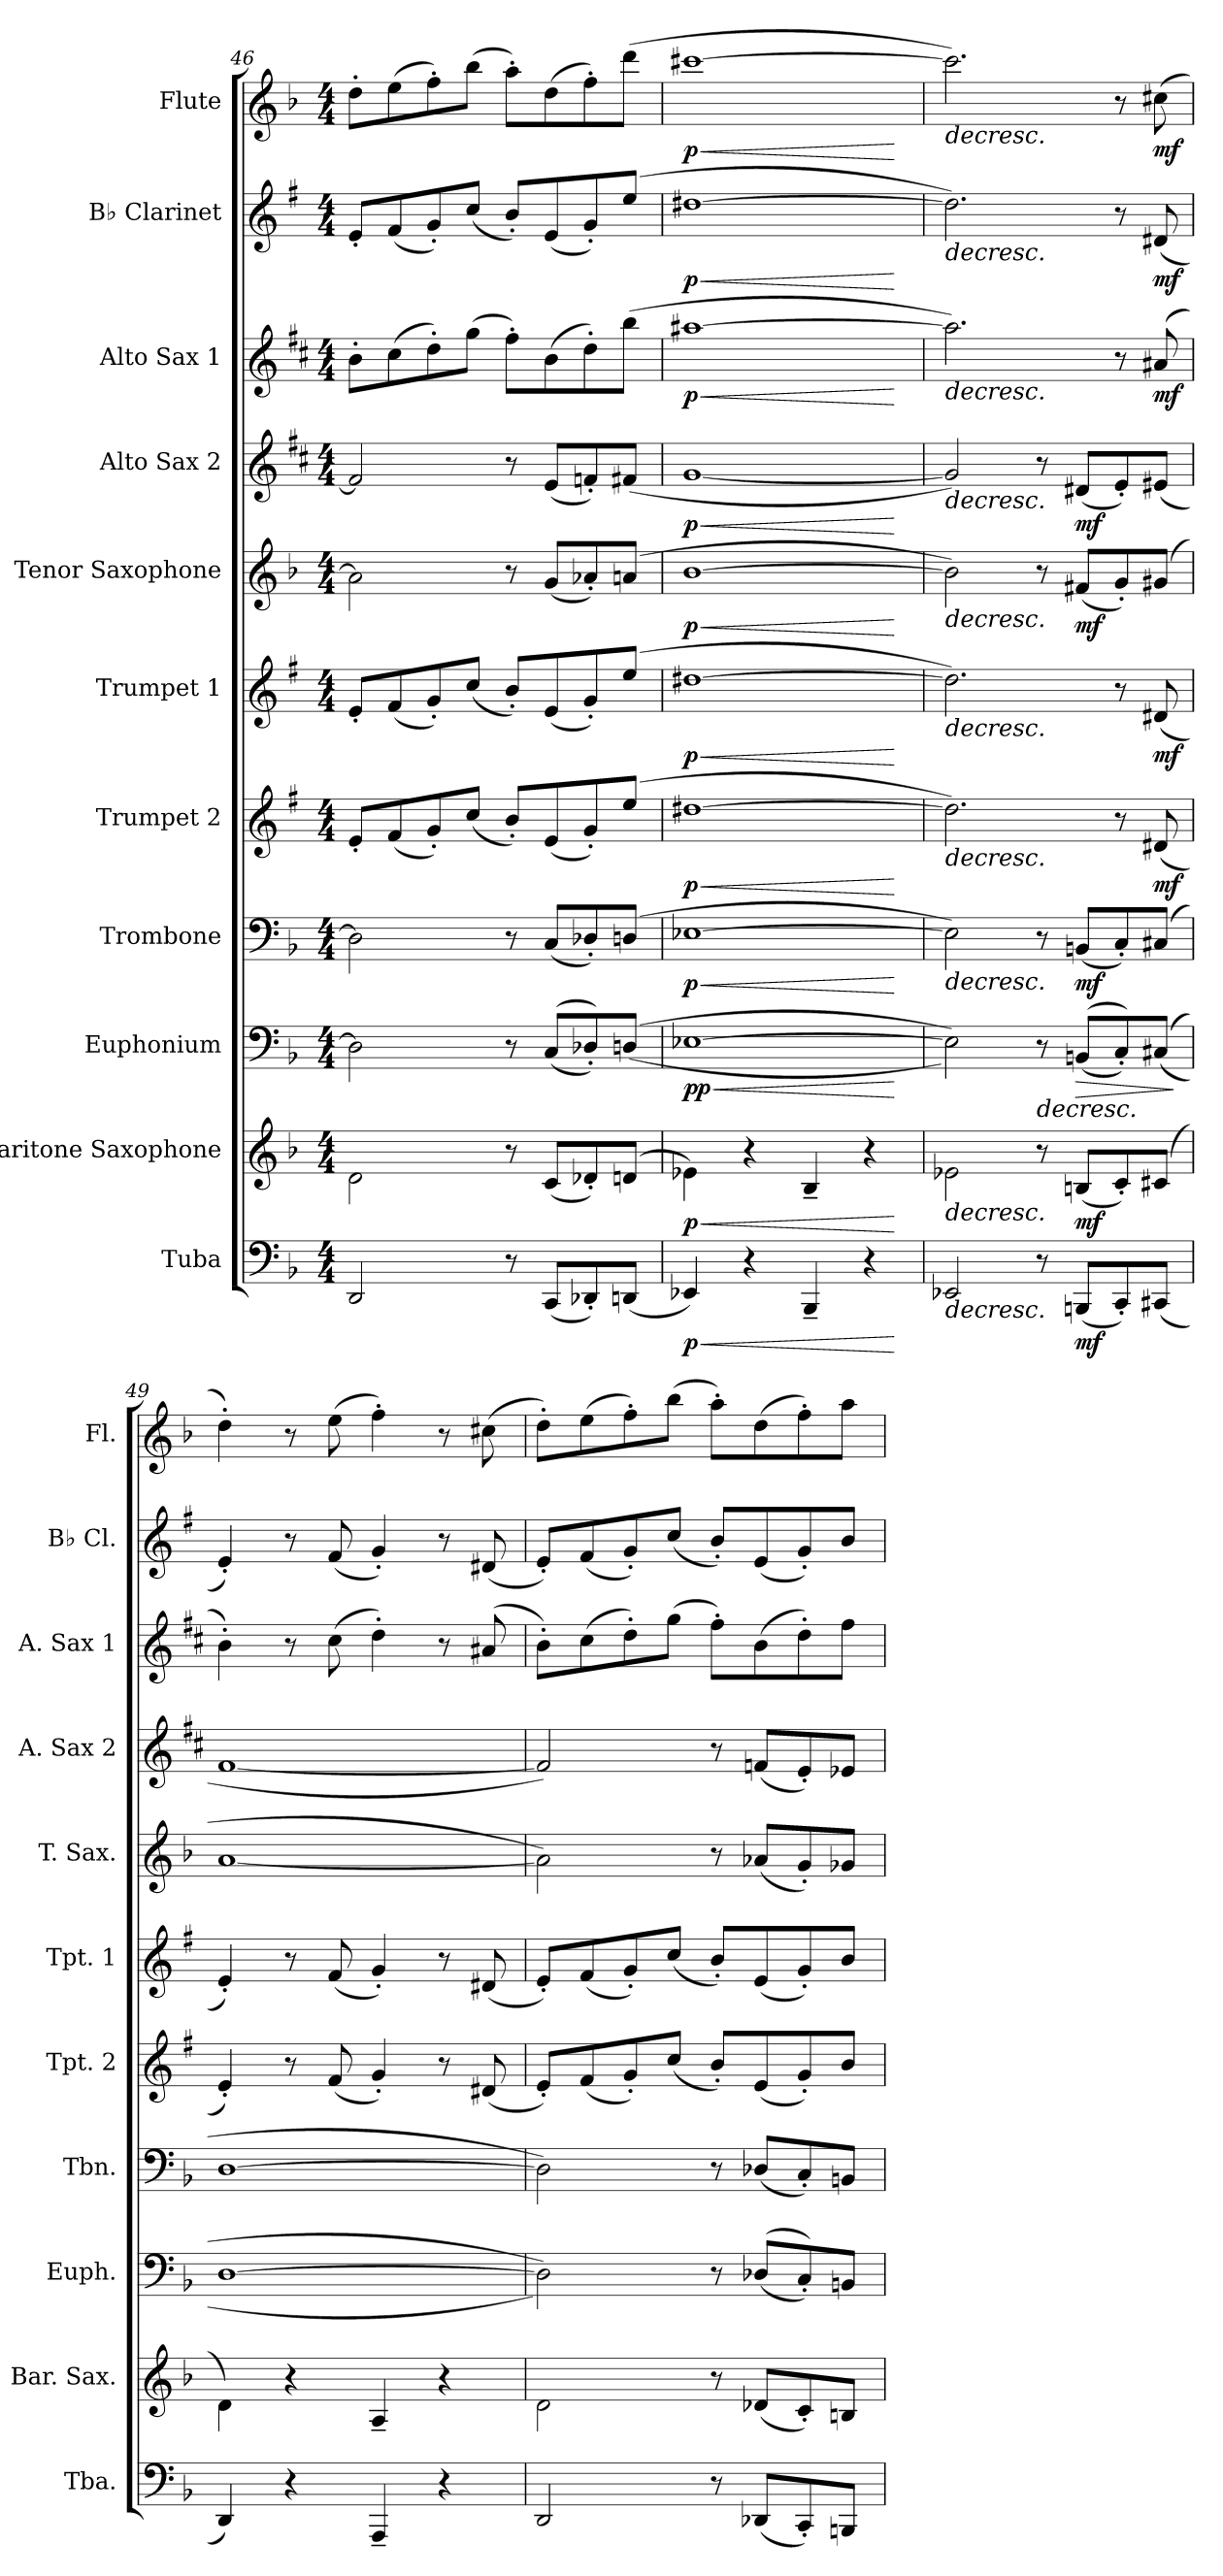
**kern	**dynam	**kern	**dynam	**kern	**dynam	**kern	**dynam	**kern	**dynam	**kern	**dynam	**kern	**dynam	**kern	**dynam	**kern	**dynam	**kern	**dynam	**kern	**dynam
*part11	*part11	*part10	*part10	*part9	*part9	*part8	*part8	*part7	*part7	*part6	*part6	*part5	*part5	*part4	*part4	*part3	*part3	*part2	*part2	*part1	*part1
*staff11	*staff11	*staff10	*staff10	*staff9	*staff9	*staff8	*staff8	*staff7	*staff7	*staff6	*staff6	*staff5	*staff5	*staff4	*staff4	*staff3	*staff3	*staff2	*staff2	*staff1	*staff1
*I"Tuba	*	*I"Baritone Saxophone	*	*I"Euphonium	*	*I"Trombone	*	*I"Trumpet 2	*	*I"Trumpet 1	*	*I"Tenor Saxophone	*	*I"Alto Sax 2	*	*I"Alto Sax 1	*	*I"B♭ Clarinet	*	*I"Flute	*
*I'Tba.	*	*I'Bar. Sax.	*	*I'Euph.	*	*I'Tbn.	*	*I'Tpt. 2	*	*I'Tpt. 1	*	*I'T. Sax.	*	*I'A. Sax 2	*	*I'A. Sax 1	*	*I'B♭ Cl.	*	*I'Fl.	*
*clefF4	*	*clefG2	*	*clefF4	*	*clefF4	*	*clefG2	*	*clefG2	*	*clefG2	*	*clefG2	*	*clefG2	*	*clefG2	*	*clefG2	*
*	*	*ITrd12c21	*	*	*	*	*	*ITrd1c2	*	*ITrd1c2	*	*ITrd8c14	*	*ITrd5c9	*	*ITrd5c9	*	*ITrd1c2	*	*	*
*k[b-]	*	*k[b-]	*	*k[b-]	*	*k[b-]	*	*k[b-]	*	*k[b-]	*	*k[b-]	*	*k[b-]	*	*k[b-]	*	*k[b-]	*	*k[b-]	*
*M4/4	*	*M4/4	*	*M4/4	*	*M4/4	*	*M4/4	*	*M4/4	*	*M4/4	*	*M4/4	*	*M4/4	*	*M4/4	*	*M4/4	*
=46	=46	=46	=46	=46	=46	=46	=46	=46	=46	=46	=46	=46	=46	=46	=46	=46	=46	=46	=46	=46	=46
2DD/	.	2D\	.	2D\]	.	2D\]	.	8d'/L	.	8d'/L	.	2A\]	.	2A/]	.	8d'\L	.	8d'/L	.	8dd'\L	.
.	.	.	.	.	.	.	.	(8e/	.	(8e/	.	.	.	.	.	(8e\	.	(8e/	.	(8ee\	.
.	.	.	.	.	.	.	.	8f'/)	.	8f'/)	.	.	.	.	.	8f'\)	.	8f'/)	.	8ff'\)	.
.	.	.	.	.	.	.	.	(8b-/J	.	(8b-/J	.	.	.	.	.	(8b-\J	.	(8b-/J	.	(8bb-\J	.
8r	.	8r	.	8r	.	8r	.	8a'/L)	.	8a'/L)	.	8r	.	8r	.	8a'\L)	.	8a'/L)	.	8aa'\L)	.
(8CC/L	.	(8C/L	.	((8C/L	.	(8C/L	.	(8d/	.	(8d/	.	(8G/L	.	(8G/L	.	(8d\	.	(8d/	.	(8dd\	.
8DD-X'/)	.	8D-X'/)	.	8D-X'/))	.	8D-X'/)	.	8f'/)	.	8f'/)	.	8A-X'/)	.	8A-X'/)	.	8f'\)	.	8f'/)	.	8ff'\)	.
(8DDn/J	.	(8Dn/J	.	((8Dn/J	.	(8Dn/J	.	(8dd/J	.	(8dd/J	.	(8An/J	.	(8An/J	.	(8dd\J	.	(8dd/J	.	(8ddd\J	.
=47	=47	=47	=47	=47	=47	=47	=47	=47	=47	=47	=47	=47	=47	=47	=47	=47	=47	=47	=47	=47	=47
!	!LO:HP:b	!	!LO:HP:b	!	!LO:HP:b	!	!	!	!	!	!	!	!	!	!	!	!	!	!	!	!
!	!LO:DY:n=1:b	!	!LO:DY:n=1:b	!	!LO:HP:n=1:b	!	!LO:HP:b	!	!LO:HP:b	!	!LO:HP:b	!	!LO:HP:b	!	!LO:HP:b	!	!LO:HP:b	!	!LO:HP:b	!	!LO:HP:b
!	!	!	!	!	!LO:DY:n=1:b	!	!	!	!	!	!	!	!	!	!	!	!	!	!	!	!
!	!	!	!	!	!LO:DY:n=2:b	!	!LO:DY:n=1:b	!	!LO:DY:n=1:b	!	!LO:DY:n=1:b	!	!LO:DY:n=1:b	!	!LO:DY:n=1:b	!	!LO:DY:n=1:b	!	!LO:DY:n=1:b	!	!LO:DY:n=1:b
4EE-X/)	< p	4E-X\)	< p	[1E-X	< < p p	[1E-X	< p	[1cc#X	< p	[1cc#X	< p	[1B-	< p	[1B-	< p	[1cc#X	< p	[1cc#X	< p	[1ccc#X	< p
4r	.	4r	.	.	.	.	.	.	.	.	.	.	.	.	.	.	.	.	.	.	.
4BBB-~/	.	4BB-~/	.	.	.	.	.	.	.	.	.	.	.	.	.	.	.	.	.	.	.
4r	.	4r	.	.	.	.	.	.	.	.	.	.	.	.	.	.	.	.	.	.	.
.	[	.	[	.	[	.	[	.	[	.	[	.	[	.	[	.	[	.	[	.	[
!!LO:PB:g=z
=48	=48	=48	=48	=48	=48	=48	=48	=48	=48	=48	=48	=48	=48	=48	=48	=48	=48	=48	=48	=48	=48
!	!LO:HP:b	!	!LO:HP:b	!	!	!	!LO:HP:b	!	!LO:HP:b	!	!LO:HP:b	!	!LO:HP:b	!	!LO:HP:b	!	!LO:HP:b	!	!LO:HP:b	!	!LO:HP:b
2EE-X/	>	2E-X\	>	2E-\]))	.	2E-\])	>	2.cc#\])	>	2.cc#\])	>	2B-\])	>	2B-/])	>	2.cc#\])	>	2.cc#\])	>	2.ccc#\])	>
!	!	!	!	!	!LO:HP:n=1:b	!	!	!	!	!	!	!	!	!	!	!	!	!	!	!	!
8r	.	8r	.	8r	[ >	8r	.	.	.	.	.	8r	.	8r	.	.	.	.	.	.	.
!	!LO:DY:b	!	!LO:DY:b	!	!LO:HP:b	!	!	!	!	!	!	!	!	!	!	!	!	!	!	!	!
!	!	!	!	!	!LO:DY:n=1:b	!	!	!	!	!	!	!	!	!	!	!	!	!	!	!	!
!	!	!	!	!	!LO:DY:n=2:b	!	!LO:DY:b	!	!	!	!	!	!LO:DY:b	!	!LO:DY:b	!	!	!	!	!	!
(8BBBn/L	mf	(8BBn/L	mf	((8BBn/L	> mf mf	(8BBn/L	mf	.	.	.	.	(8F#X/L	mf	(8F#X/L	mf	.	.	.	.	.	.
8CC'/)	.	8C'/)	.	8C'/))	.	8C'/)	.	8r	.	8r	.	8G'/)	.	8G'/)	.	8r	.	8r	.	8r	.
!	!	!	!	!	!	!	!	!	!LO:DY:b	!	!LO:DY:b	!	!	!	!	!	!LO:DY:b	!	!LO:DY:b	!	!LO:DY:b
(8CC#X/J	.	(8C#X/J	.	((8C#X/J	.	(8C#X/J	.	(8c#X/	mf	(8c#X/	mf	(8G#X/J	.	(8G#X/J	.	(8c#X/	mf	(8c#X/	mf	(8cc#X\	mf
.	]	.	]	.	] ]	.	]	.	]	.	]	.	]	.	]	.	]	.	]	.	]
=49	=49	=49	=49	=49	=49	=49	=49	=49	=49	=49	=49	=49	=49	=49	=49	=49	=49	=49	=49	=49	=49
4DD/)	.	4D\)	.	[1D	.	[1D	.	4d'/)	.	4d'/)	.	[1A	.	[1A	.	4d'\)	.	4d'/)	.	4dd'\)	.
4r	.	4r	.	.	.	.	.	8r	.	8r	.	.	.	.	.	8r	.	8r	.	8r	.
.	.	.	.	.	.	.	.	(8e/	.	(8e/	.	.	.	.	.	(8e\	.	(8e/	.	(8ee\	.
4AAA~/	.	4AA~/	.	.	.	.	.	4f'/)	.	4f'/)	.	.	.	.	.	4f'\)	.	4f'/)	.	4ff'\)	.
4r	.	4r	.	.	.	.	.	8r	.	8r	.	.	.	.	.	8r	.	8r	.	8r	.
.	.	.	.	.	.	.	.	(8c#X/	.	(8c#X/	.	.	.	.	.	(8c#X/	.	(8c#X/	.	(8cc#X\	.
=50	=50	=50	=50	=50	=50	=50	=50	=50	=50	=50	=50	=50	=50	=50	=50	=50	=50	=50	=50	=50	=50
2DD/	.	2D\	.	2D\]))	.	2D\])	.	8d'/L)	.	8d'/L)	.	2A\])	.	2A/])	.	8d'\L)	.	8d'/L)	.	8dd'\L)	.
.	.	.	.	.	.	.	.	(8e/	.	(8e/	.	.	.	.	.	(8e\	.	(8e/	.	(8ee\	.
.	.	.	.	.	.	.	.	8f'/)	.	8f'/)	.	.	.	.	.	8f'\)	.	8f'/)	.	8ff'\)	.
.	.	.	.	.	.	.	.	(8b-/J	.	(8b-/J	.	.	.	.	.	(8b-\J	.	(8b-/J	.	(8bb-\J	.
8r	.	8r	.	8r	.	8r	.	8a'/L)	.	8a'/L)	.	8r	.	8r	.	8a'\L)	.	8a'/L)	.	8aa'\L)	.
(8DD-X/L	.	(8D-X/L	.	((8D-X/L	.	(8D-X/L	.	(8d/	.	(8d/	.	(8A-X/L	.	(8A-X/L	.	(8d\	.	(8d/	.	(8dd\	.
8CC'/)	.	8C'/)	.	8C'/))	.	8C'/)	.	8f'/)	.	8f'/)	.	8G'/)	.	8G'/)	.	8f'\)	.	8f'/)	.	8ff'\)	.
8BBBn/J	.	8BBn/J	.	8BBn/J	.	8BBn/J	.	8a/J	.	8a/J	.	8G-X/J	.	8G-X/J	.	8a\J	.	8a/J	.	8aa\J	.
=	=	=	=	=	=	=	=	=	=	=	=	=	=	=	=	=	=	=	=	=	=
*-	*-	*-	*-	*-	*-	*-	*-	*-	*-	*-	*-	*-	*-	*-	*-	*-	*-	*-	*-	*-	*-
